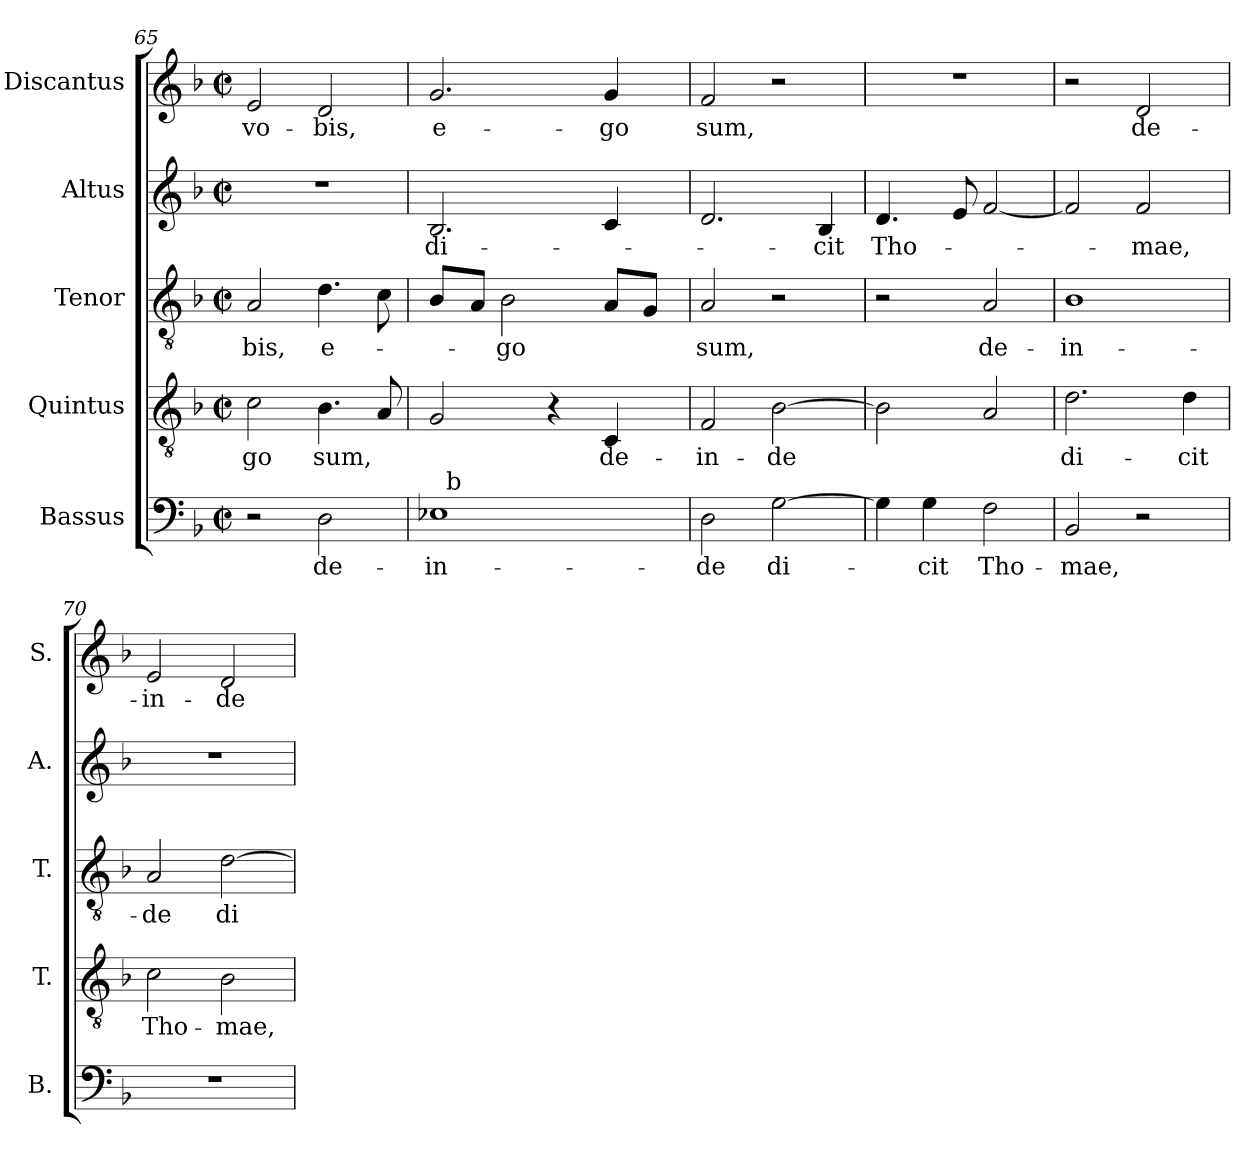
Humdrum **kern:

**kern	**text	**kern	**text	**kern	**text	**kern	**text	**kern	**text
*part5	*part5	*part4	*part4	*part3	*part3	*part2	*part2	*part1	*part1
*staff5	*staff5	*staff4	*staff4	*staff3	*staff3	*staff2	*staff2	*staff1	*staff1
*I"Bassus	*	*I"Quintus	*	*I"Tenor	*	*I"Altus	*	*I"Discantus	*
*I'B.	*	*I'T.	*	*I'T.	*	*I'A.	*	*I'S.	*
!!LO:LB:g=z
*clefF4	*	*clefGv2	*	*clefGv2	*	*clefG2	*	*clefG2	*
*	*	*ITrd7c12	*	*ITrd7c12	*	*	*	*	*
*k[b-]	*	*k[b-]	*	*k[b-]	*	*k[b-]	*	*k[b-]	*
*F:	*	*F:	*	*F:	*	*F:	*	*F:	*
*M2/2	*	*M2/2	*	*M2/2	*	*M2/2	*	*M2/2	*
*met(c|)	*	*met(c|)	*	*met(c|)	*	*met(c|)	*	*met(c|)	*
=65	=65	=65	=65	=65	=65	=65	=65	=65	=65
!	!	!	!LO:LY:b:color=#000000	!	!	!	!	!	!
!	!	!	!	!	!LO:LY:b:color=#000000	!	!	!	!
!	!	!	!	!	!	!	!	!	!LO:LY:b:color=#000000
2r	.	2Ci\	-go	2AAi/	-bis,	1r	.	2ei/	vo-
!	!LO:LY:b:color=#000000	!	!	!	!	!	!	!	!
!	!	!	!LO:LY:b:color=#000000	!	!	!	!	!	!
!	!	!	!	!	!LO:LY:b:color=#000000	!	!	!	!
!	!	!	!	!	!	!	!	!	!LO:LY:b:color=#000000
2Di\	de-	4.BB-i\	sum,	4.Di\	e-	.	.	2di/	-bis,
.	.	8AAi/	.	8Ci\	.	.	.	.	.
=66	=66	=66	=66	=66	=66	=66	=66	=66	=66
!	!LO:LY:b:color=#000000	!	!	!	!	!	!	!	!
!	!	!	!	!	!	!	!LO:LY:b:color=#000000	!	!
!	!	!	!	!	!	!	!	!	!LO:LY:b:color=#000000
*^	*	*	*	*	*	*	*	*	*
1E-i	32ryy	-in-	2GGi/	.	8BB-i/L	.	2.B-i/	di-	2.gi/	e-
.	256ryy	.	.	.	.	.	.	.	.	.
!	!LO:TX:a:t=b	!	!	!	!	!	!	!	!	!
.	2ryy	.	.	.	.	.	.	.	.	.
.	.	.	.	.	8AAi/J	.	.	.	.	.
!	!	!	!	!	!	!LO:LY:b:color=#000000	!	!	!	!
.	.	.	.	.	2BB-i\	-go	.	.	.	.
.	.	.	4r	.	.	.	.	.	.	.
.	4ryy	.	.	.	.	.	.	.	.	.
!	!	!	!	!LO:LY:b:color=#000000	!	!	!	!	!	!
!	!	!	!	!	!	!	!	!	!	!LO:LY:b:color=#000000
.	.	.	4CCi/	de-	8AAi/L	.	4ci/	.	4gi/	-go
.	8ryy	.	.	.	.	.	.	.	.	.
.	.	.	.	.	8GGi/J	.	.	.	.	.
.	16ryy	.	.	.	.	.	.	.	.	.
.	64..ryy	.	.	.	.	.	.	.	.	.
*v	*v	*	*	*	*	*	*	*	*	*
=67	=67	=67	=67	=67	=67	=67	=67	=67	=67
*^	*	*	*	*	*	*	*	*	*
!	!	!LO:LY:b:color=#000000	!	!	!	!	!	!	!	!
*v	*v	*	*	*	*	*	*	*	*	*
*^	*	*	*	*	*	*	*	*	*
!	!	!	!	!LO:LY:b:color=#000000	!	!	!	!	!	!
*v	*v	*	*	*	*	*	*	*	*	*
*^	*	*	*	*	*	*	*	*	*
!	!	!	!	!	!	!LO:LY:b:color=#000000	!	!	!	!
*v	*v	*	*	*	*	*	*	*	*	*
*^	*	*	*	*	*	*	*	*	*
!	!	!	!	!	!	!	!	!	!	!LO:LY:b:color=#000000
*v	*v	*	*	*	*	*	*	*	*	*
2Di\	-de	2FFi/	-in-	2AAi/	sum,	2.di/	.	2fi/	sum,
!	!LO:LY:b:color=#000000	!	!	!	!	!	!	!	!
!	!	!	!LO:LY:b:color=#000000	!	!	!	!	!	!
[>2Gi\	di-	[>2BB-i\	-de	2r	.	.	.	2r	.
!	!	!	!	!	!	!	!LO:LY:b:color=#000000	!	!
.	.	.	.	.	.	4B-i/	-cit	.	.
=68	=68	=68	=68	=68	=68	=68	=68	=68	=68
!	!	!	!	!	!	!	!LO:LY:b:color=#000000	!	!
4Gi\]	.	2BB-i\]	.	2r	.	4.di/	Tho-	1r	.
!	!LO:LY:b:color=#000000	!	!	!	!	!	!	!	!
4Gi\	-cit	.	.	.	.	.	.	.	.
.	.	.	.	.	.	8ei/	.	.	.
!	!LO:LY:b:color=#000000	!	!	!	!	!	!	!	!
!	!	!	!	!	!LO:LY:b:color=#000000	!	!	!	!
2Fi\	Tho-	2AAi/	.	2AAi/	de-	[<2fi/	.	.	.
=69	=69	=69	=69	=69	=69	=69	=69	=69	=69
!	!LO:LY:b:color=#000000	!	!	!	!	!	!	!	!
!	!	!	!LO:LY:b:color=#000000	!	!	!	!	!	!
!	!	!	!	!	!LO:LY:b:color=#000000	!	!	!	!
2BB-i/	-mae,	2.Di\	di-	1BB-i	-in-	2fi/]	.	2r	.
!	!	!	!	!	!	!	!LO:LY:b:color=#000000	!	!
!	!	!	!	!	!	!	!	!	!LO:LY:b:color=#000000
2r	.	.	.	.	.	2fi/	-mae,	2di/	de-
!	!	!	!LO:LY:b:color=#000000	!	!	!	!	!	!
.	.	4Di\	-cit	.	.	.	.	.	.
=70	=70	=70	=70	=70	=70	=70	=70	=70	=70
!	!	!	!LO:LY:b:color=#000000	!	!	!	!	!	!
!	!	!	!	!	!LO:LY:b:color=#000000	!	!	!	!
!	!	!	!	!	!	!	!	!	!LO:LY:b:color=#000000
1r	.	2Ci\	Tho-	2AAi/	-de	1r	.	2ei/	-in-
!	!	!	!LO:LY:b:color=#000000	!	!	!	!	!	!
!	!	!	!	!	!LO:LY:b:color=#000000	!	!	!	!
!	!	!	!	!	!	!	!	!	!LO:LY:b:color=#000000
.	.	2BB-i\	-mae,	[>2Di\	di-	.	.	2di/	-de
=	=	=	=	=	=	=	=	=	=
*-	*-	*-	*-	*-	*-	*-	*-	*-	*-
